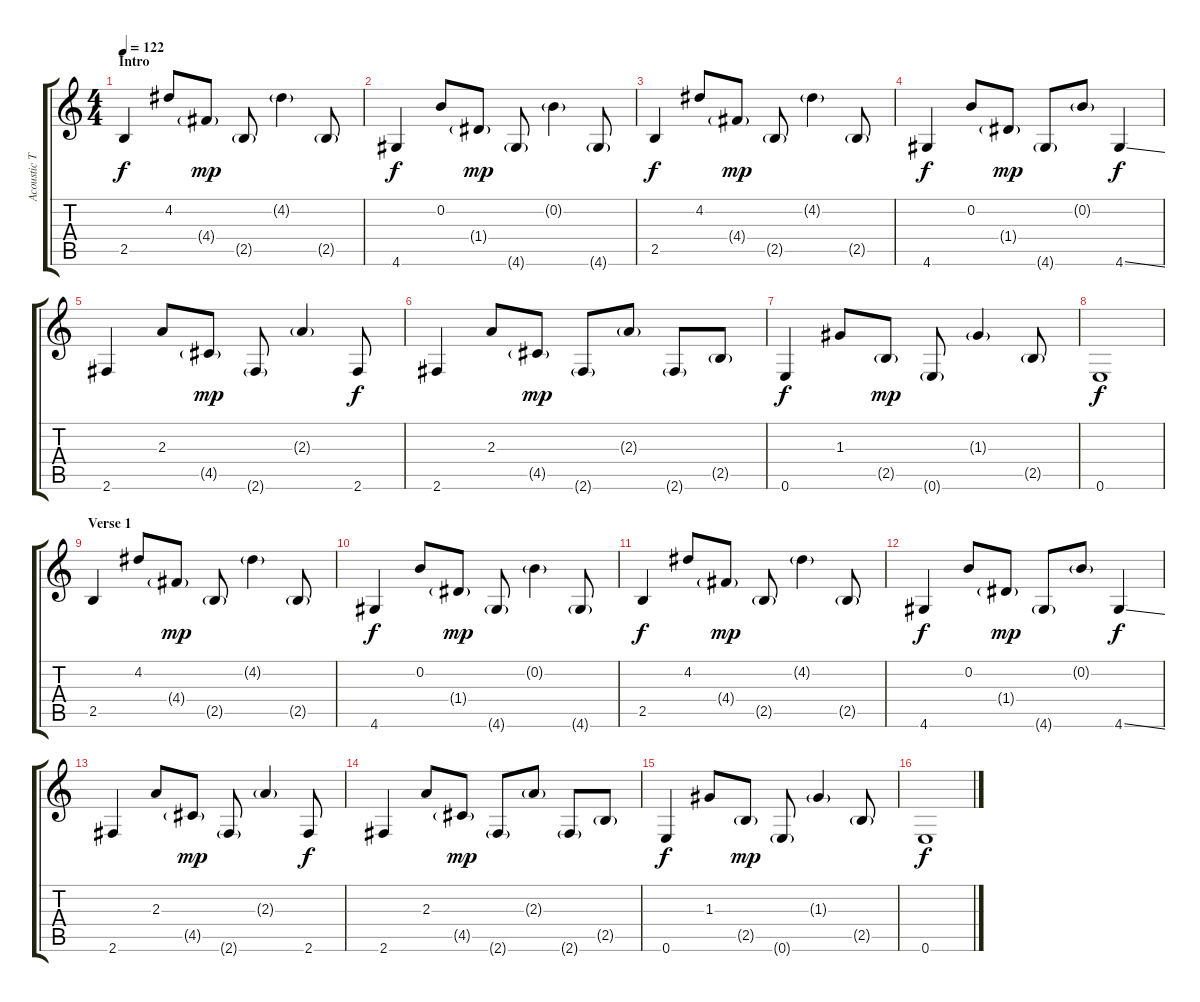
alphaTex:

\track ("Acoustic Tuning E A B G B D#" "Acoustic T") {instrument acousticguitarnylon}
\staff {score tabs}
\tuning (E4 B3 G3 D3 A2 E2) {hide}
\ts (4 4)
\section ("" "Intro")
\tempo 122
\clef g2
\ks c
2.5.4{dy f instrument acousticguitarnylon} 4.2.8 4.4{g}.8{dy mp} 2.5{g}.8 4.2{g}.4 2.5{g}.8 |
4.6.4{dy f} 0.2.8 1.4{g}.8{dy mp} 4.6{g}.8 0.2{g}.4 4.6{g}.8 |
2.5.4{dy f} 4.2.8 4.4{g}.8{dy mp} 2.5{g}.8 4.2{g}.4 2.5{g}.8 |
4.6.4{dy f} 0.2.8 1.4{g}.8{dy mp} 4.6{g}.8 0.2{g}.8 4.6{ss}.4{dy f} |
2.6.4 2.3.8 4.5{g}.8{dy mp} 2.6{g}.8 2.3{g}.4 2.6.8{dy f} |
2.6.4 2.3.8 4.5{g}.8{dy mp} 2.6{g}.8 2.3{g}.8 2.6{g}.8 2.5{g}.8 |
0.6.4{dy f} 1.3.8 2.5{g}.8{dy mp} 0.6{g}.8 1.3{g}.4 2.5{g}.8 |
0.6.1{dy f} |
\section ("" "Verse 1")
2.5.4 4.2.8 4.4{g}.8{dy mp} 2.5{g}.8 4.2{g}.4 2.5{g}.8 |
4.6.4{dy f} 0.2.8 1.4{g}.8{dy mp} 4.6{g}.8 0.2{g}.4 4.6{g}.8 |
2.5.4{dy f} 4.2.8 4.4{g}.8{dy mp} 2.5{g}.8 4.2{g}.4 2.5{g}.8 |
4.6.4{dy f} 0.2.8 1.4{g}.8{dy mp} 4.6{g}.8 0.2{g}.8 4.6{ss}.4{dy f} |
2.6.4 2.3.8 4.5{g}.8{dy mp} 2.6{g}.8 2.3{g}.4 2.6.8{dy f} |
2.6.4 2.3.8 4.5{g}.8{dy mp} 2.6{g}.8 2.3{g}.8 2.6{g}.8 2.5{g}.8 |
0.6.4{dy f} 1.3.8 2.5{g}.8{dy mp} 0.6{g}.8 1.3{g}.4 2.5{g}.8 |
0.6.1{dy f}
